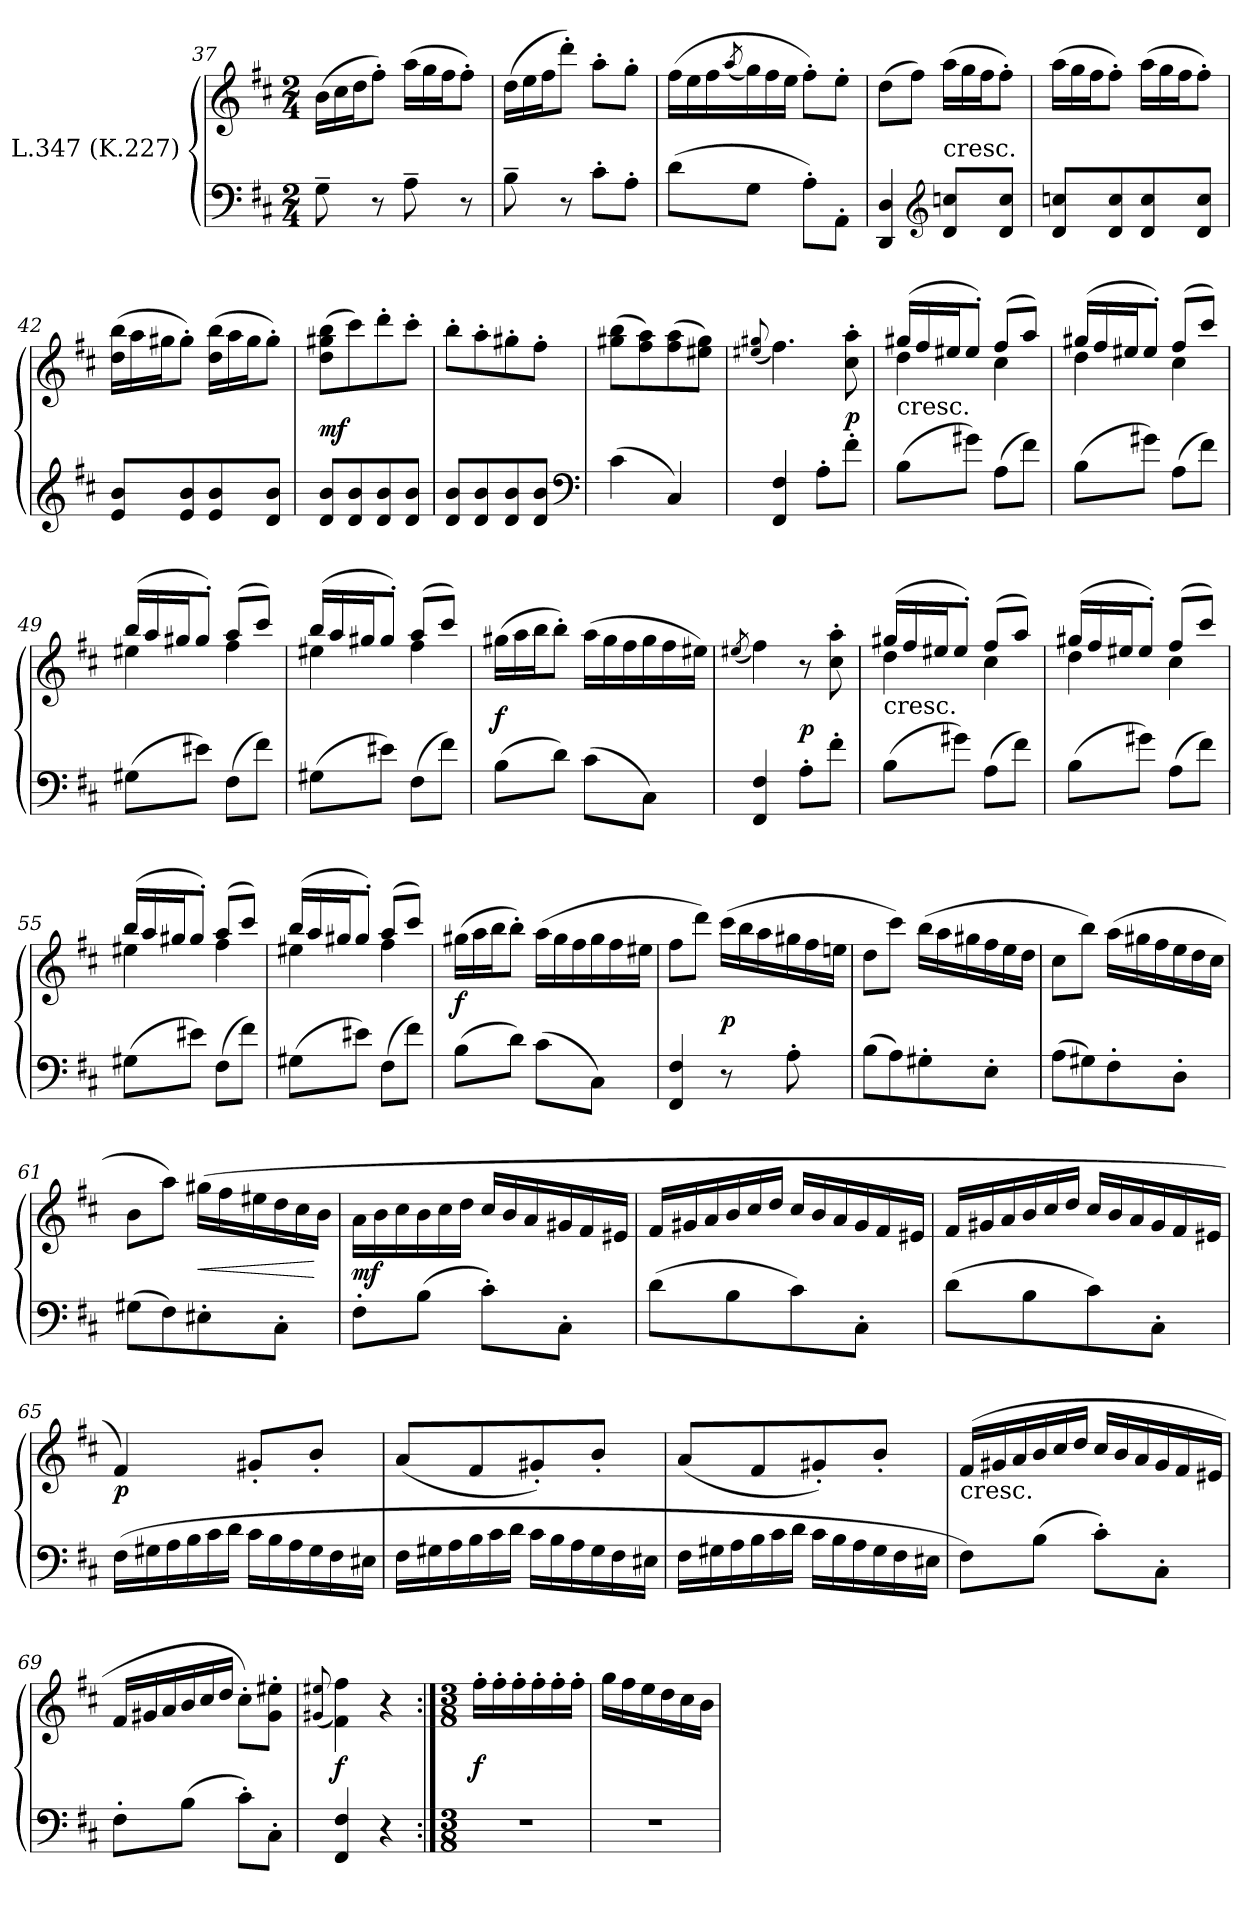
**kern	**kern	**dynam
*part1	*part1	*part1
*staff2	*staff1	*staff1/2
*I"L.347 (K.227)	*	*
*clefF4	*clefG2	*
*k[f#c#]	*k[f#c#]	*
*b:	*b:	*
*M2/4	*M2/4	*
*	*Xtuplet	*
=37	=37	=37
8G~	(24bLL	.
.	24cc#	.
.	24ddJ	.
8r	8ff#'J)	.
8A~	(24aaLL	.
.	24gg	.
.	24ff#J	.
8r	8ff#'J)	.
!!LO:LB:g=z
=38	=38	=38
8B~	(24ddLL	.
.	24ee	.
.	24ff#J	.
8r	8ddd'J)	.
8c#'L	8aa'L	.
8A'J	8gg'J	.
=39	=39	=39
(8dL	(24ff#LL	.
.	24ee	.
.	24ff#	.
.	(8qaa	.
8GJ	24gg)	.
.	24ff#	.
.	24eeJJ	.
8A'L)	8ff#'L)	.
8AA'J	8ee'J	.
=40	=40	=40
4DD 4D	(8ddL	.
.	8ff#J)	.
*clefG2	*	*
!	!LO:TX:c:t=cresc.	!
8d 8ccnL	(24aaLL	.
.	24gg	.
.	24ff#J	.
8d 8ccJ	8ff#'J)	.
=41	=41	=41
8d 8ccnL	(24aaLL	.
.	24gg	.
.	24ff#J	.
8d 8cc	8ff#'J)	.
8d 8cc	(24aaLL	.
.	24gg	.
.	24ff#J	.
8d 8ccJ	8ff#'J)	.
!!LO:LB:g=z
=42	=42	=42
8e 8bL	(24dd 24bbLL	.
.	24aa	.
.	24gg#XJ	.
8e 8b	8gg#'J)	.
8e 8b	(24dd 24bbLL	.
.	24aa	.
.	24gg#J	.
8d 8bJ	8gg#'J)	.
=43	=43	=43
8d 8bL	(8dd 8gg#X 8bbL	mf
8d 8b	8ccc#)	.
8d 8b	8ddd'	.
8d 8bJ	8ccc#'J	.
=44	=44	=44
8d 8bL	8bb'L	.
8d 8b	8aa'	.
8d 8b	8gg#X'	.
8d 8bJ	8ff#'J	.
*clefF4	*	*
=45	=45	=45
(4c#	(8gg#X 8bbL	.
.	8ff# 8aa)	.
4C#)	(8ff# 8aa	.
.	8ee#X 8gg#J)	.
!!LO:LB:g=z
=46	=46	=46
.	(<8qqee#X/ 8qqgg#X/	.
4FF# 4F#	4.ff#)	.
8A'L	.	.
8f#'J	8cc#' 8aa'	p
=47	=47	=47
*	*^	*
!	!LO:TX:c:t=cresc.	!	!
(8BL	(24gg#XLL	4dd	.
.	24ff#	.	.
.	24ee#XJ	.	.
8g#XJ)	8ee#'J)	.	.
(8AL	(8ff#L	4cc#	.
8f#J)	8aaJ)	.	.
=48	=48	=48	=48
(8BL	(24gg#XLL	4dd	.
.	24ff#	.	.
.	24ee#XJ	.	.
8g#XJ)	8ee#'J)	.	.
(8AL	(8ff#L	4cc#	.
8f#J)	8ccc#J)	.	.
=49	=49	=49	=49
(8G#XL	(24bbLL	4ee#X	.
.	24aa	.	.
.	24gg#XJ	.	.
8e#XJ)	8gg#'J)	.	.
(8F#L	(8aaL	4ff#	.
8f#J)	8ccc#J)	.	.
!!LO:LB:g=z	!!
=50	=50	=50	=50
(8G#XL	(24bbLL	4ee#X	.
.	24aa	.	.
.	24gg#XJ	.	.
8e#XJ)	8gg#'J)	.	.
(8F#L	(8aaL	4ff#	.
8f#J)	8ccc#J)	.	.
*	*v	*v	*
=51	=51	=51
(8BL	(24gg#XLL	f
.	24aa	.
.	24bbJ	.
8dJ)	8bb'J)	.
(8c#L	(24aaLL	.
.	24gg#	.
.	24ff#	.
8C#J)	24gg#	.
.	24ff#	.
.	24ee#XJJ)	.
=52	=52	=52
.	(8qee#X	.
4FF# 4F#	4ff#)	.
8A'L	8r	p
8f#'J	8cc#' 8aa'	.
=53	=53	=53
*	*^	*
!	!LO:TX:c:t=cresc.	!	!
(8BL	(24gg#XLL	4dd	.
.	24ff#	.	.
.	24ee#XJ	.	.
8g#XJ)	8ee#'J)	.	.
(8AL	(8ff#L	4cc#	.
8f#J)	8aaJ)	.	.
!!LO:LB:g=z	!!
=54	=54	=54	=54
(8BL	(24gg#XLL	4dd	.
.	24ff#	.	.
.	24ee#XJ	.	.
8g#XJ)	8ee#'J)	.	.
(8AL	(8ff#L	4cc#	.
8f#J)	8ccc#J)	.	.
=55	=55	=55	=55
(8G#XL	(24bbLL	4ee#X	.
.	24aa	.	.
.	24gg#XJ	.	.
8e#XJ)	8gg#'J)	.	.
(8F#L	(8aaL	4ff#	.
8f#J)	8ccc#J)	.	.
=56	=56	=56	=56
(8G#XL	(24bbLL	4ee#X	.
.	24aa	.	.
.	24gg#XJ	.	.
8e#XJ)	8gg#'J)	.	.
(8F#L	(8aaL	4ff#	.
8f#J)	8ccc#J)	.	.
*	*v	*v	*
=57	=57	=57
(8BL	(24gg#XLL	f
.	24aa	.
.	24bbJ	.
8dJ)	8bb'J)	.
(8c#L	(24aaLL	.
.	24gg#	.
.	24ff#	.
8C#J)	24gg#	.
.	24ff#	.
.	24ee#XJJ	.
!!LO:LB:g=z
=58	=58	=58
4FF# 4F#	8ff#L	.
.	8dddJ)	.
8r	(24ccc#LL	p
.	24bb	.
.	24aa	.
8A'	24gg#X	.
.	24ff#	.
.	24eenJJ	.
=59	=59	=59
(8BL	8ddL	.
8A)	8ccc#J)	.
8G#X'	(24bbLL	.
.	24aa	.
.	24gg#X	.
8E'J	24ff#	.
.	24ee	.
.	24ddJJ	.
=60	=60	=60
(8AL	8cc#L	.
8G#X)	8bbJ)	.
8F#'	(24aaLL	.
.	24gg#X	.
.	24ff#	.
8D'J	24ee	.
.	24dd	.
.	24cc#JJ	.
=61	=61	=61
(8G#XL	8bL	.
8F#)	8aaJ)	.
8E#X'	(24gg#XLL	<
.	24ff#	.
.	24ee#X	.
8C#'J	24dd	.
.	24cc#	.
.	24bJJ	[
!!LO:LB:g=z
=62	=62	=62
8F#'L	24aLL	mf
.	24b	.
.	24cc#	.
(8BJ	24b	.
.	24cc#	.
.	24ddJJ	.
8c#'L)	24cc#LL	.
.	24b	.
.	24a	.
8C#'J	24g#X	.
.	24f#	.
.	24e#XJJ	.
=63	=63	=63
(8dL	24f#LL	.
.	24g#X	.
.	24a	.
8B	24b	.
.	24cc#	.
.	24ddJJ	.
8c#)	24cc#LL	.
.	24b	.
.	24a	.
8C#'J	24g#	.
.	24f#	.
.	24e#XJJ	.
=64	=64	=64
(8dL	24f#LL	.
.	24g#X	.
.	24a	.
8B	24b	.
.	24cc#	.
.	24ddJJ	.
8c#)	24cc#LL	.
.	24b	.
.	24a	.
8C#'J	24g#	.
.	24f#	.
.	24e#XJJ	.
!!LO:LB:g=z
=65	=65	=65
*Xtuplet	*	*
(24F#LL	4f#)	p
24G#X	.	.
24A	.	.
24B	.	.
24c#	.	.
24dJJ	.	.
24c#LL	8g#X'L	.
24B	.	.
24A	.	.
24G#	8b'J	.
24F#	.	.
24E#XJJ	.	.
=66	=66	=66
24F#LL	(8aL	.
24G#X	.	.
24A	.	.
24B	8f#	.
24c#	.	.
24dJJ	.	.
24c#LL	8g#X')	.
24B	.	.
24A	.	.
24G#	8b'J	.
24F#	.	.
24E#XJJ	.	.
=67	=67	=67
24F#LL	(8aL	.
24G#X	.	.
24A	.	.
24B	8f#	.
24c#	.	.
24dJJ	.	.
24c#LL	8g#X')	.
24B	.	.
24A	.	.
24G#	8b'J	.
24F#	.	.
24E#XJJ	.	.
!!LO:LB:g=z
=68	=68	=68
!	!LO:TX:c:t=cresc.	!
8F#L)	(<24f#LL	.
.	24g#X	.
.	24a	.
(8BJ	24b	.
.	24cc#	.
.	24ddJJ	.
8c#'L)	24cc#LL	.
.	24b	.
.	24a	.
8C#'J	24g#	.
.	24f#	.
.	24e#XJJ	.
=69	=69	=69
8F#'L	24f#LL	.
.	24g#X	.
.	24a	.
(8BJ	24b	.
.	24cc#	.
.	24ddJJ	.
8c#'L)	8cc#'L)	.
8C#'J	8g#' 8ee#X'J	.
=70	=70	=70
.	(<8qqg#X/ 8qqee#X/	.
4FF# 4F#	4f# 4ff#)	f
4r	4r	.
!!LO:LB:g=z
=71:|!	=71:|!	=71:|!
*M3/8	*M3/8	*
*	*MM138	*
4.r	16ff#'LL	f
.	16ff#'	.
.	16ff#'	.
.	16ff#'	.
.	16ff#'	.
.	16ff#'JJ	.
=72	=72	=72
4.r	16ggLL	.
.	16ff#	.
.	16ee	.
.	16dd	.
.	16cc#	.
.	16bJJ	.
=	=	=
*-	*-	*-
